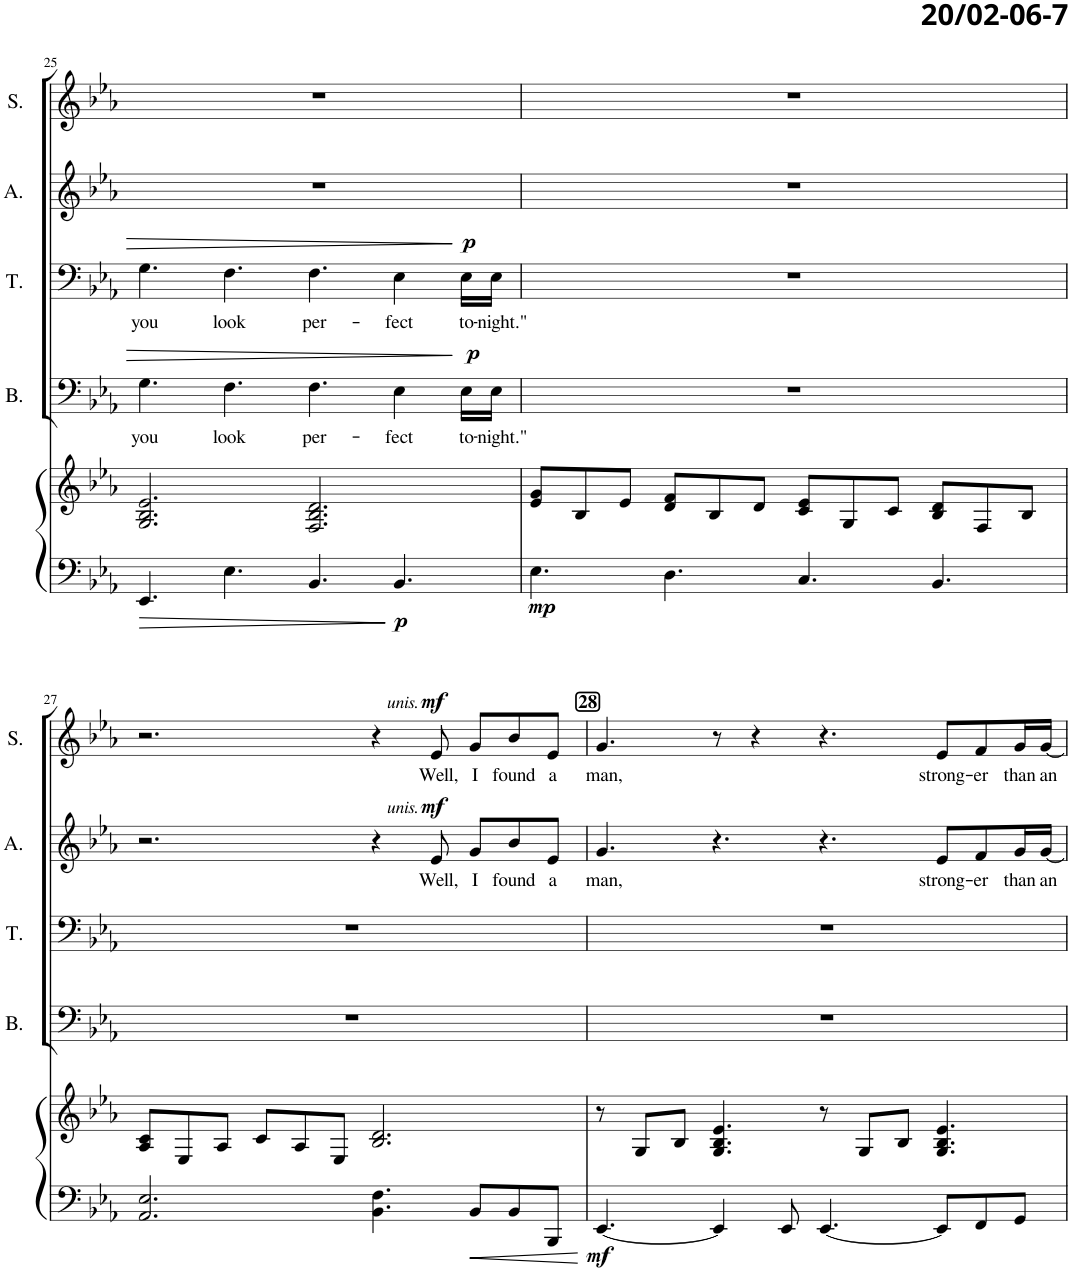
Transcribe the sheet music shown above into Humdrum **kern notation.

**kern	**kern	**dynam	**kern	**text	**dynam	**kern	**text	**dynam	**kern	**text	**dynam	**kern	**text	**dynam
*part5	*part5	*part5	*part4	*part4	*part4	*part3	*part3	*part3	*part2	*part2	*part2	*part1	*part1	*part1
*staff6	*staff5	*staff5/6	*staff4	*staff4	*staff4	*staff3	*staff3	*staff3	*staff2	*staff2	*staff2	*staff1	*staff1	*staff1
*I"Piano	*	*	*I"Bas	*	*	*I"Tenor	*	*	*I"Alt	*	*	*I"Sopraan	*	*
*I'Pno	*	*	*I'B.	*	*	*I'T.	*	*	*I'A.	*	*	*I'S.	*	*
!!LO:PB:g=z
*clefF4	*clefG2	*	*clefF4	*	*	*clefF4	*	*	*clefG2	*	*	*clefG2	*	*
*	*	*	*Trd12c21	*	*	*	*	*	*	*	*	*Trd1c2	*	*
*k[b-e-a-]	*k[b-e-a-]	*	*k[b-e-a-]	*	*	*k[b-e-a-]	*	*	*k[b-e-a-]	*	*	*k[b-e-a-]	*	*
*M12/8	*M12/8	*	*M12/8	*	*	*M12/8	*	*	*M12/8	*	*	*M12/8	*	*
=25	=25	=25	=25	=25	=25	=25	=25	=25	=25	=25	=25	=25	=25	=25
!	!	!	!	!LO:LY:b	!	!	!LO:LY:b	!	!	!	!	!	!	!
4.EE-/	2.G/ 2.B-/ 2.e-/	.	4.G\	you	.	4.G\	you	.	1.r	.	.	1.r	.	.
!	!	!	!	!LO:LY:b	!	!	!LO:LY:b	!	!	!	!	!	!	!
4.E-\	.	.	4.F\	look	.	4.F\	look	.	.	.	.	.	.	.
!	!	!	!	!LO:LY:b	!	!	!LO:LY:b	!	!	!	!	!	!	!
4.BB-/	2.F/ 2.B-/ 2.d/	.	4.F\	per-	.	4.F\	per-	.	.	.	.	.	.	.
!	!	!LO:DY:b=2	!	!LO:LY:b	!	!	!LO:LY:b	!	!	!	!	!	!	!
4.BB-/	.	p	4E-\	-fect	.	4E-\	-fect	.	.	.	.	.	.	.
!	!	!	!	!LO:LY:b	!LO:DY:a	!	!LO:LY:b	!LO:DY:a	!	!	!	!	!	!
.	.	.	16E-\LL	to-	p	16E-\LL	to-	p	.	.	.	.	.	.
!	!	!	!	!LO:LY:b	!	!	!LO:LY:b	!	!	!	!	!	!	!
.	.	.	16E-\JJ	-night."	.	16E-\JJ	-night."	.	.	.	.	.	.	.
=26	=26	=26	=26	=26	=26	=26	=26	=26	=26	=26	=26	=26	=26	=26
!	!	!LO:DY:b=2	!	!	!	!	!	!	!	!	!	!	!	!
4.E-\	8e-/ 8g/L	mp	1.r	.	.	1.r	.	.	1.r	.	.	1.r	.	.
.	8B-/	.	.	.	.	.	.	.	.	.	.	.	.	.
.	8e-/J	.	.	.	.	.	.	.	.	.	.	.	.	.
4.D\	8d/ 8f/L	.	.	.	.	.	.	.	.	.	.	.	.	.
.	8B-/	.	.	.	.	.	.	.	.	.	.	.	.	.
.	8d/J	.	.	.	.	.	.	.	.	.	.	.	.	.
4.C/	8c/ 8e-/L	.	.	.	.	.	.	.	.	.	.	.	.	.
.	8G/	.	.	.	.	.	.	.	.	.	.	.	.	.
.	8c/J	.	.	.	.	.	.	.	.	.	.	.	.	.
4.BB-/	8B-/ 8d/L	.	.	.	.	.	.	.	.	.	.	.	.	.
.	8F/	.	.	.	.	.	.	.	.	.	.	.	.	.
.	8B-/J	.	.	.	.	.	.	.	.	.	.	.	.	.
!!LO:LB:g=z
=27	=27	=27	=27	=27	=27	=27	=27	=27	=27	=27	=27	=27	=27	=27
2.AA-/ 2.E-/	8A-/ 8c/L	.	1.r	.	.	1.r	.	.	2.r	.	.	2.r	.	.
.	8E-/	.	.	.	.	.	.	.	.	.	.	.	.	.
.	8A-/J	.	.	.	.	.	.	.	.	.	.	.	.	.
.	8c/L	.	.	.	.	.	.	.	.	.	.	.	.	.
.	8A-/	.	.	.	.	.	.	.	.	.	.	.	.	.
.	8E-/J	.	.	.	.	.	.	.	.	.	.	.	.	.
4.BB-\ 4.F\	2.B-/ 2.d/	.	.	.	.	.	.	.	4r	.	.	4r	.	.
!	!	!	!	!	!	!	!	!	!	!	!	!LO:TX:a:i:t=unis.	!	!
!	!	!	!	!	!	!	!	!	!LO:TX:a:i:t=unis.	!	!	!	!	!
!	!	!	!	!	!	!	!	!	!	!LO:LY:b	!LO:DY:a	!	!LO:LY:b	!LO:DY:a
.	.	.	.	.	.	.	.	.	8e-/	Well,	mf	8e-/	Well,	mf
!	!	!	!	!	!	!	!	!	!	!LO:LY:b	!	!	!LO:LY:b	!
8BB-/L	.	.	.	.	.	.	.	.	8g/L	I	.	8g/L	I	.
!	!	!	!	!	!	!	!	!	!	!LO:LY:b	!	!	!LO:LY:b	!
8BB-/	.	.	.	.	.	.	.	.	8b-/	found	.	8b-/	found	.
!	!	!	!	!	!	!	!	!	!	!LO:LY:b	!	!	!LO:LY:b	!
8BBB-/J	.	.	.	.	.	.	.	.	8e-/J	a	.	8e-/J	a	.
!!LO:REH:place=s1:a:B:cj:fs=11:t=28
=28	=28	=28	=28	=28	=28	=28	=28	=28	=28	=28	=28	=28	=28	=28
!	!	!LO:DY:b=2	!	!	!	!	!	!	!	!LO:LY:b	!	!	!LO:LY:b	!
[4.EE-/	8r	mf	1.r	.	.	1.r	.	.	4.g/	man,	.	4.g/	man,	.
.	8G/L	.	.	.	.	.	.	.	.	.	.	.	.	.
.	8B-/J	.	.	.	.	.	.	.	.	.	.	.	.	.
4EE-/]	4.G/ 4.B-/ 4.e-/	.	.	.	.	.	.	.	4.r	.	.	8r	.	.
.	.	.	.	.	.	.	.	.	.	.	.	4r	.	.
8EE-/	.	.	.	.	.	.	.	.	.	.	.	.	.	.
[4.EE-/	8r	.	.	.	.	.	.	.	4.r	.	.	4.r	.	.
.	8G/L	.	.	.	.	.	.	.	.	.	.	.	.	.
.	8B-/J	.	.	.	.	.	.	.	.	.	.	.	.	.
!	!	!	!	!	!	!	!	!	!	!LO:LY:b	!	!	!LO:LY:b	!
8EE-/L]	4.G/ 4.B-/ 4.e-/	.	.	.	.	.	.	.	8e-/L	strong-	.	8e-/L	strong-	.
!	!	!	!	!	!	!	!	!	!	!LO:LY:b	!	!	!LO:LY:b	!
8FF/	.	.	.	.	.	.	.	.	8f/	-er	.	8f/	-er	.
!	!	!	!	!	!	!	!	!	!	!LO:LY:b	!	!	!LO:LY:b	!
8GG/J	.	.	.	.	.	.	.	.	16g/L	than	.	16g/L	than	.
!	!	!	!	!	!	!	!	!	!	!LO:LY:b	!	!	!LO:LY:b	!
.	.	.	.	.	.	.	.	.	[16g/JJ	an	.	[16g/JJ	an	.
=	=	=	=	=	=	=	=	=	=	=	=	=	=	=
*-	*-	*-	*-	*-	*-	*-	*-	*-	*-	*-	*-	*-	*-	*-
